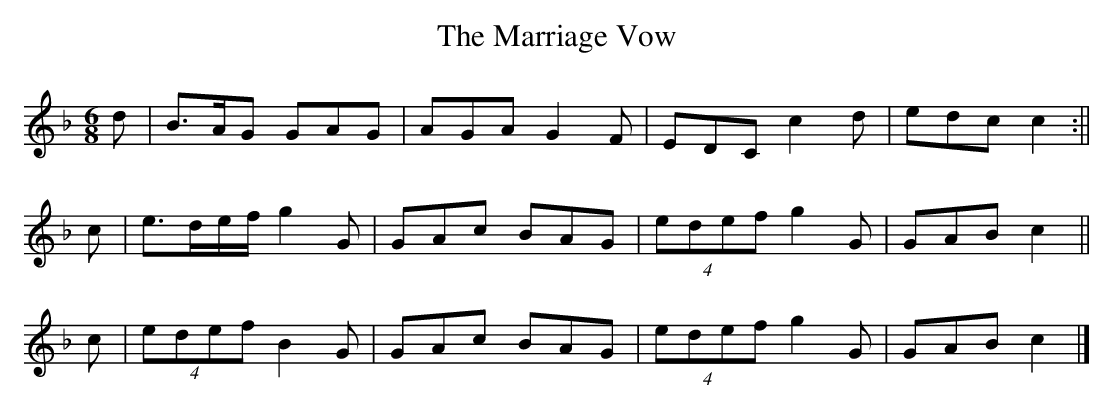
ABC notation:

X:1
T:The Marriage Vow
M:6/8
L:1/8
K:Cmix
d|B>AG GAG|AGA G2F|EDC c2d|edc c2:||
c|e3/2d/e/f/g2G|GAc BAG|(4edef g2G|GAB c2||
c|(4edef B2G|GAc BAG|(4edef g2G|GAB c2|]
